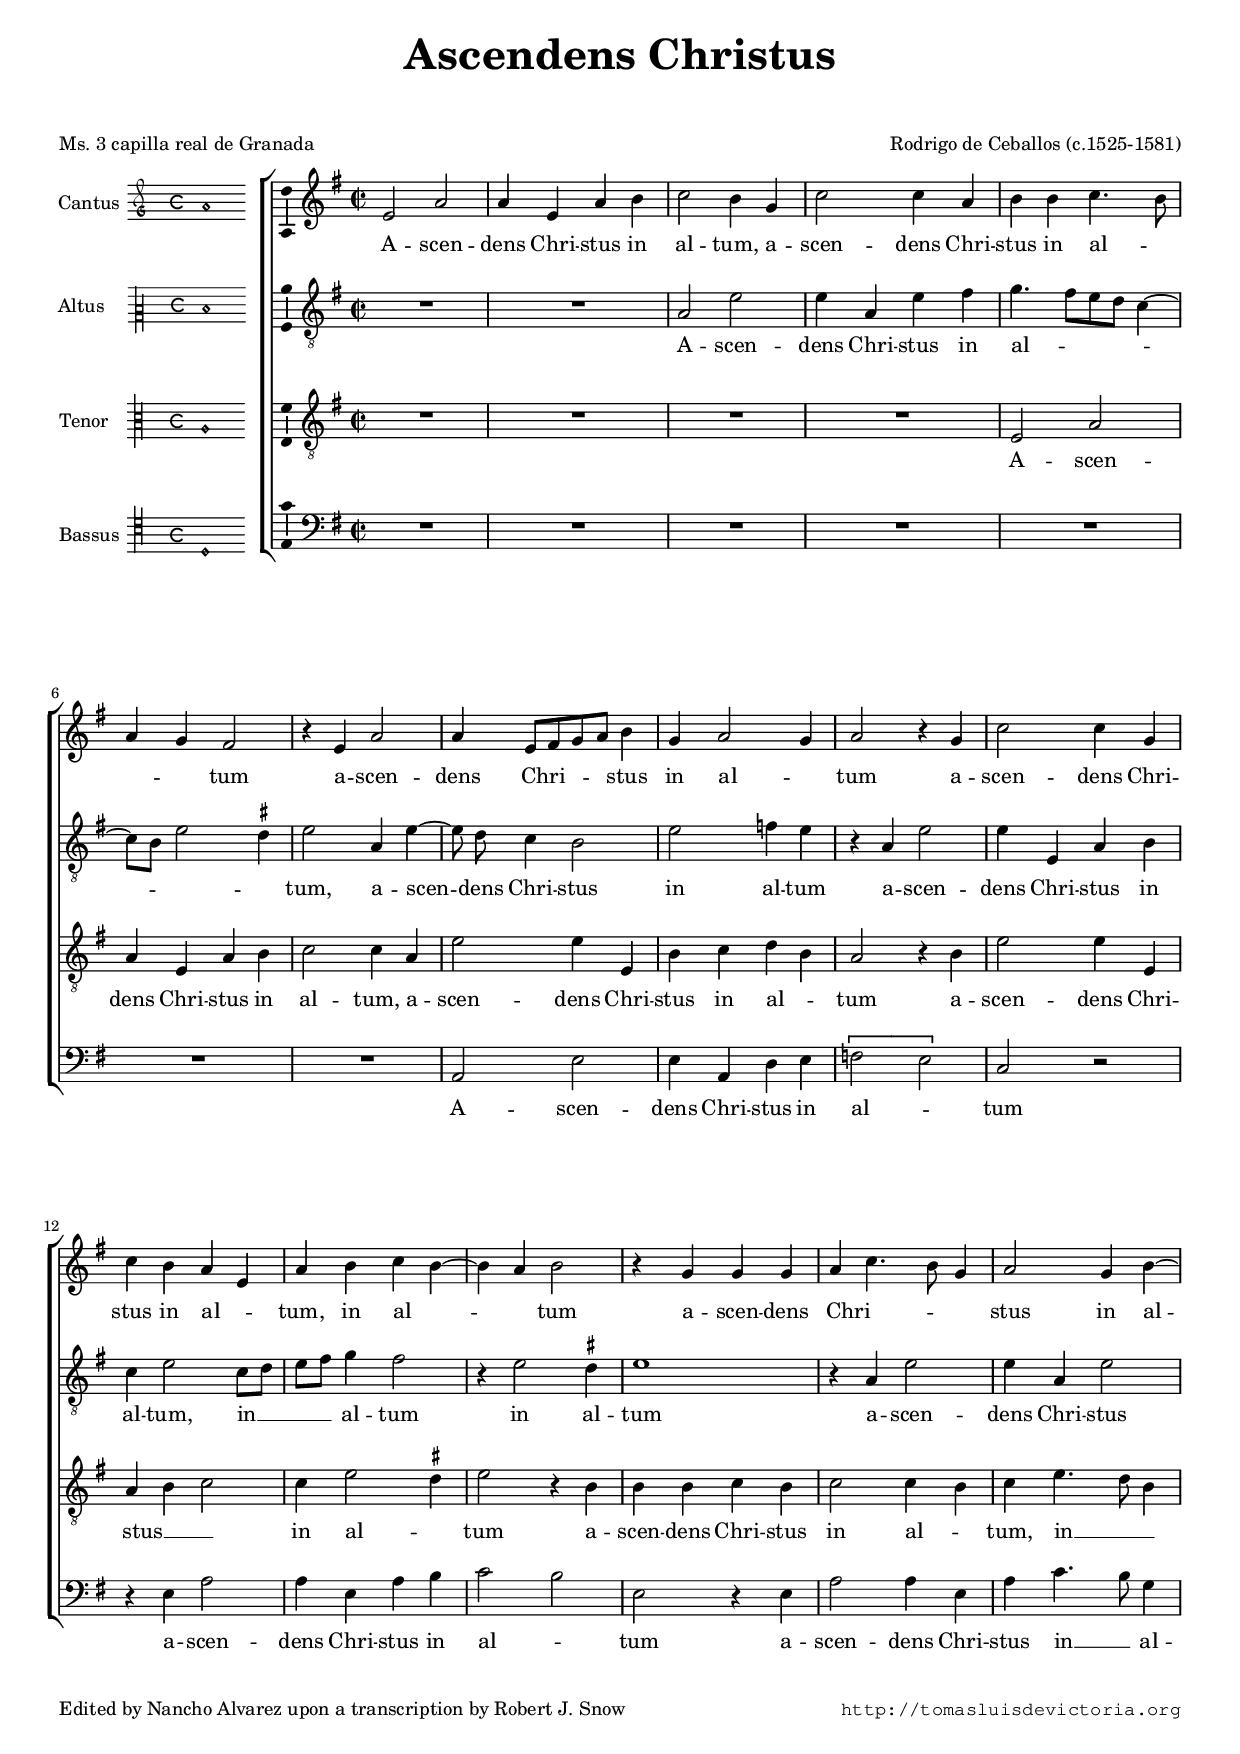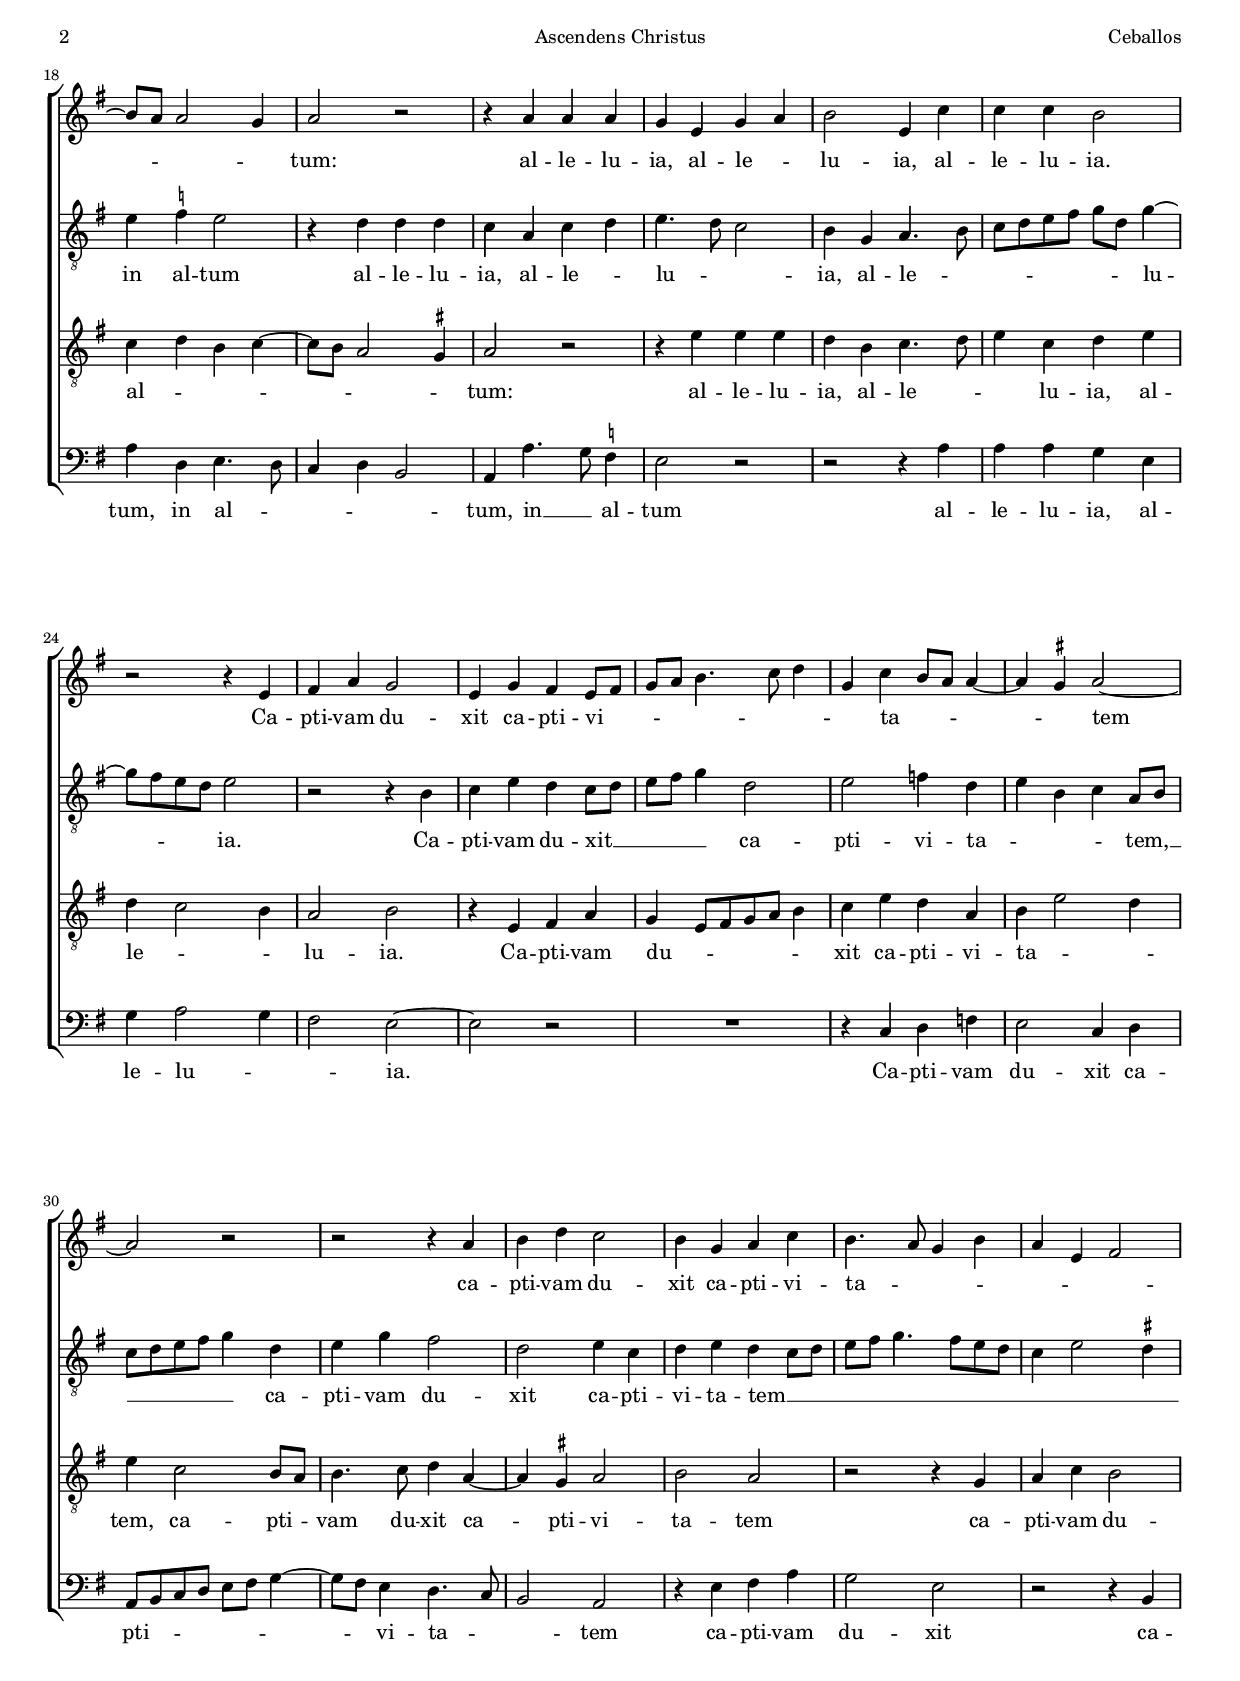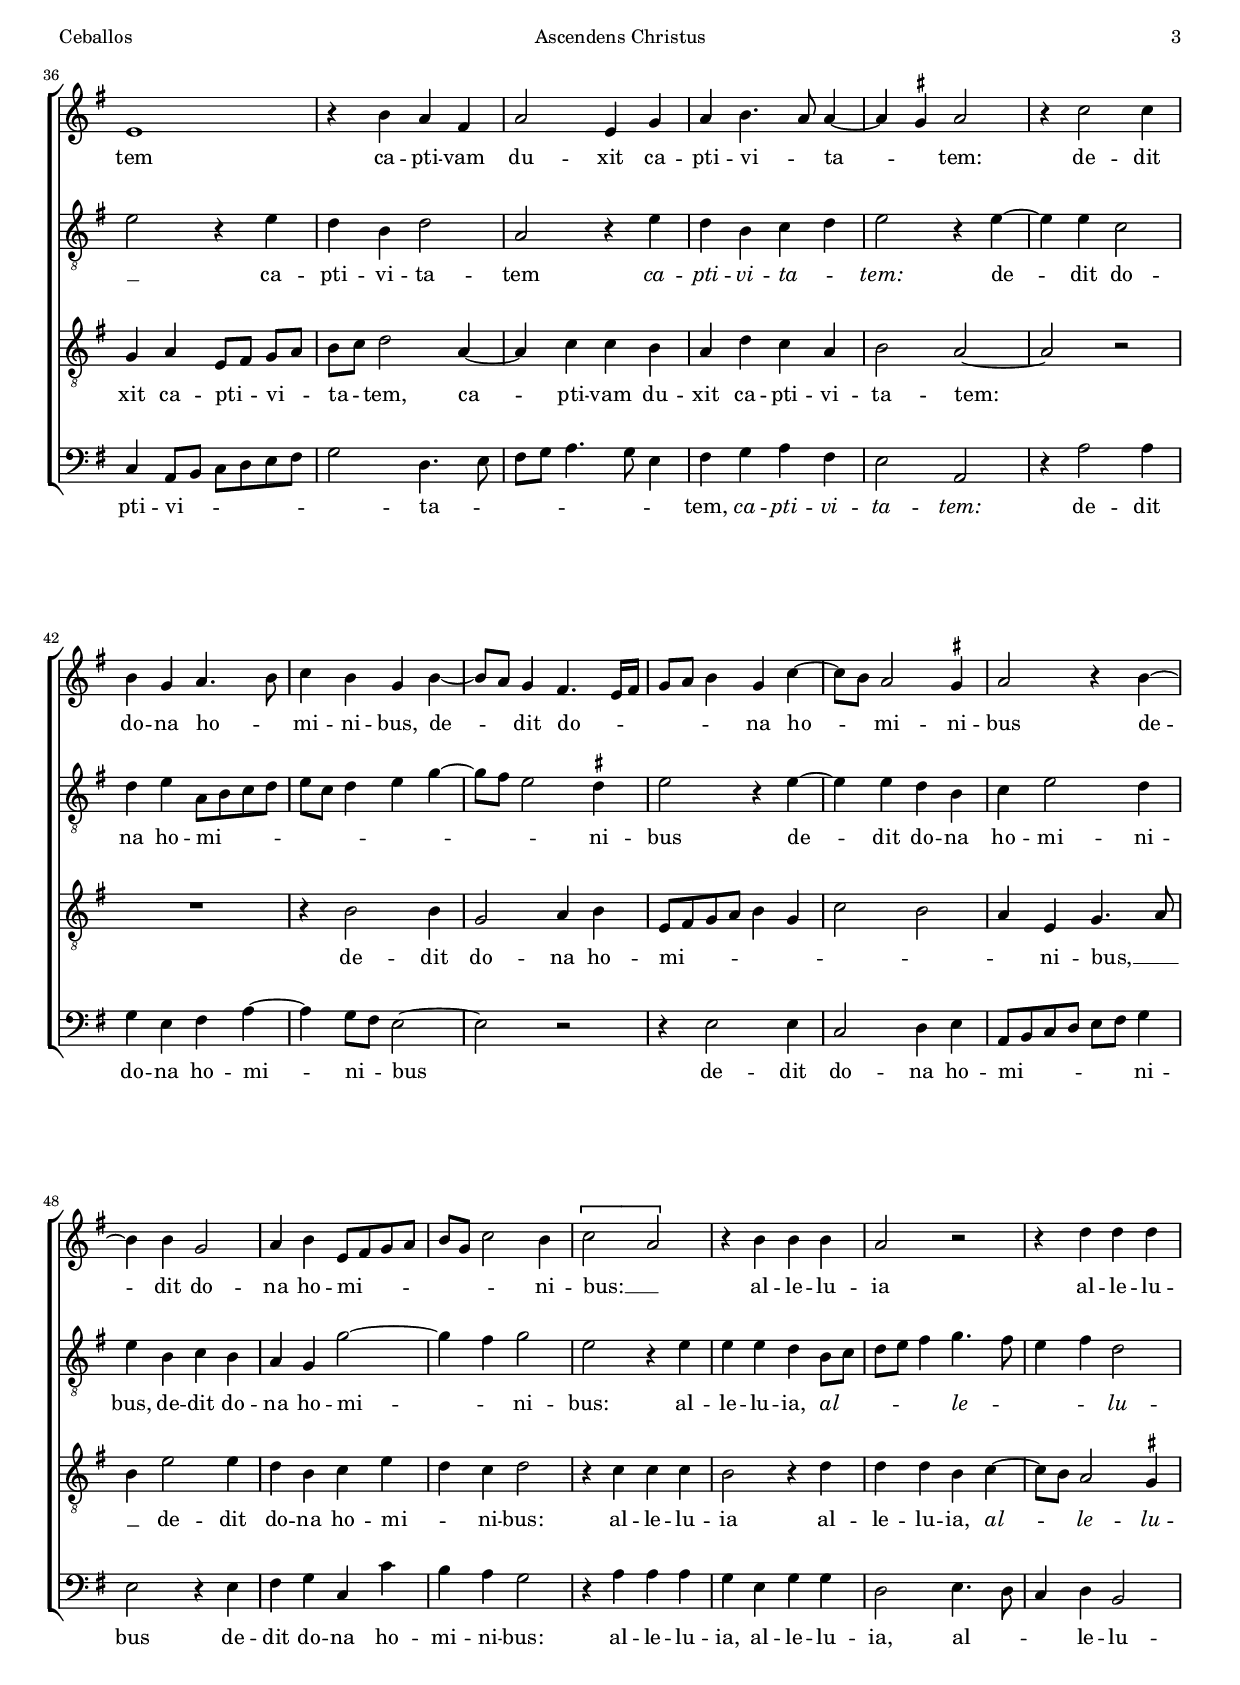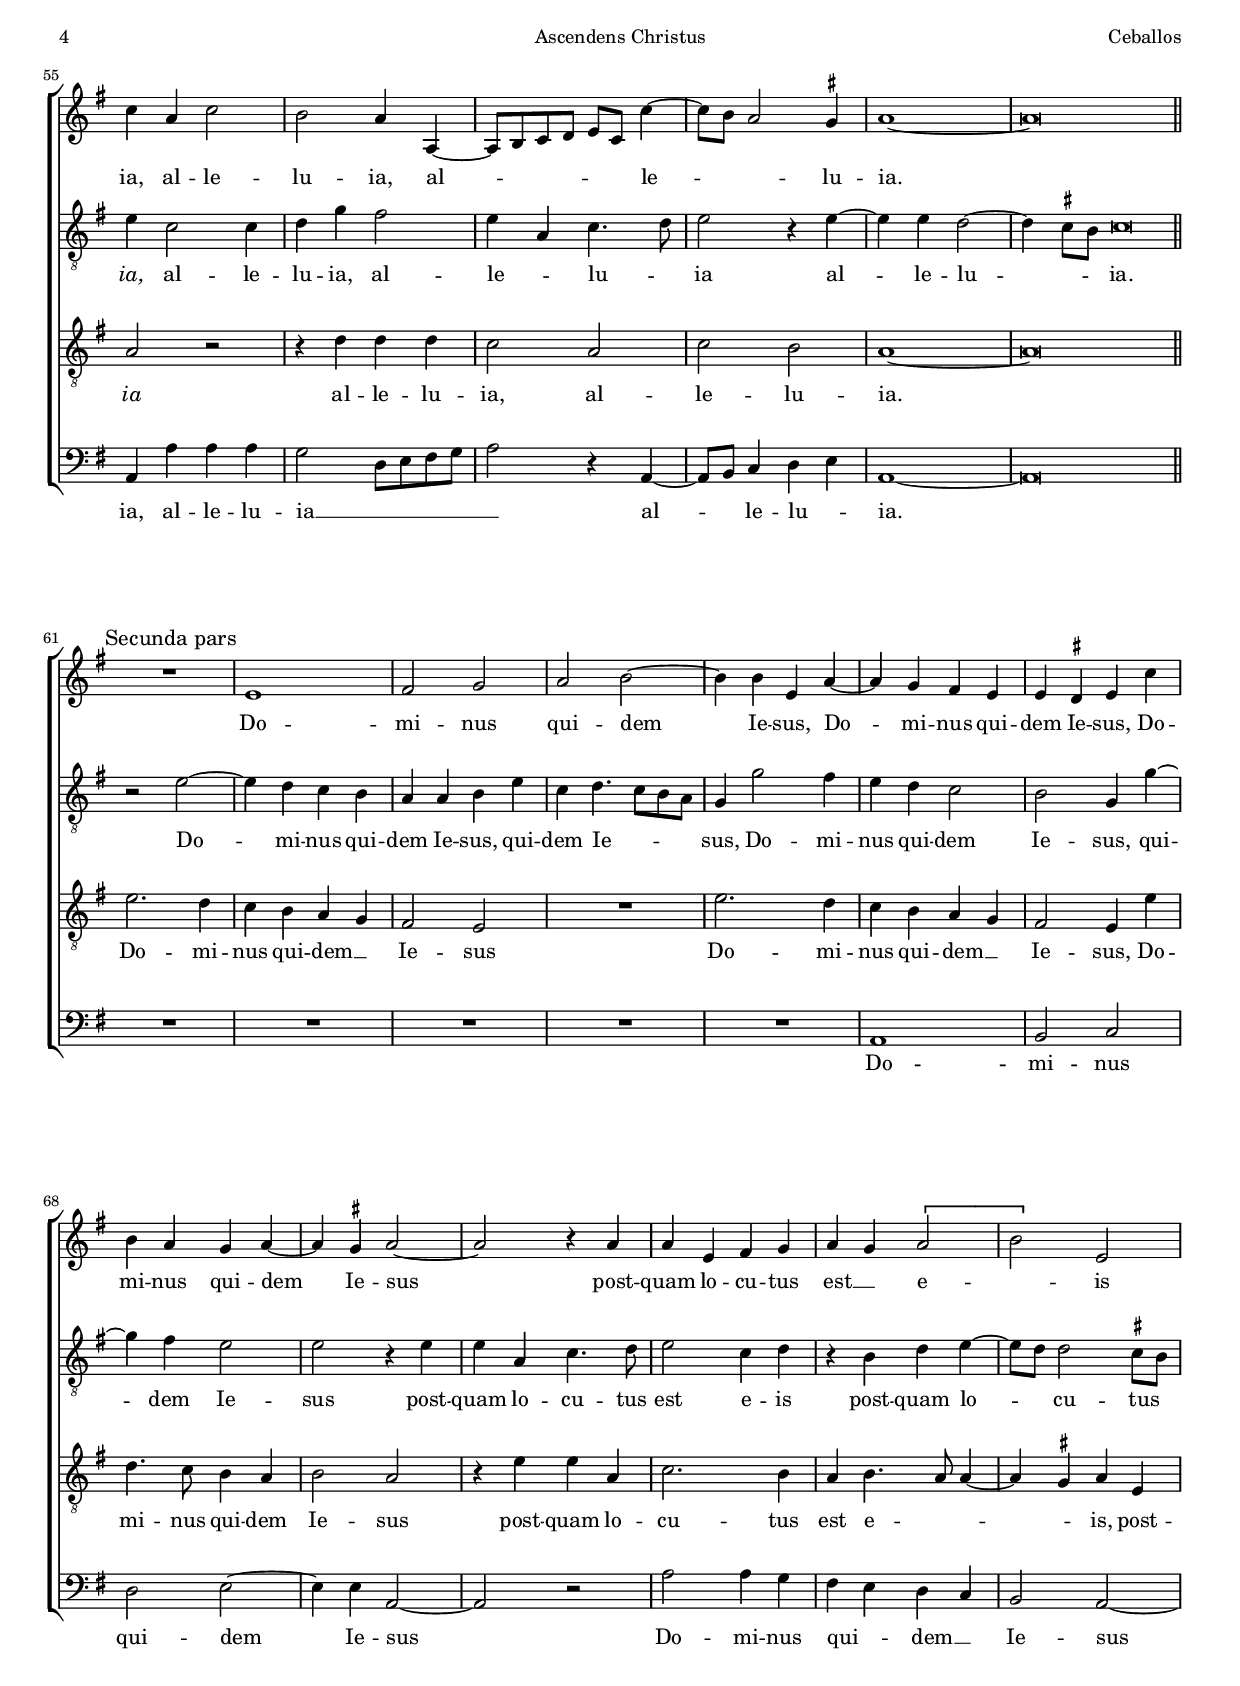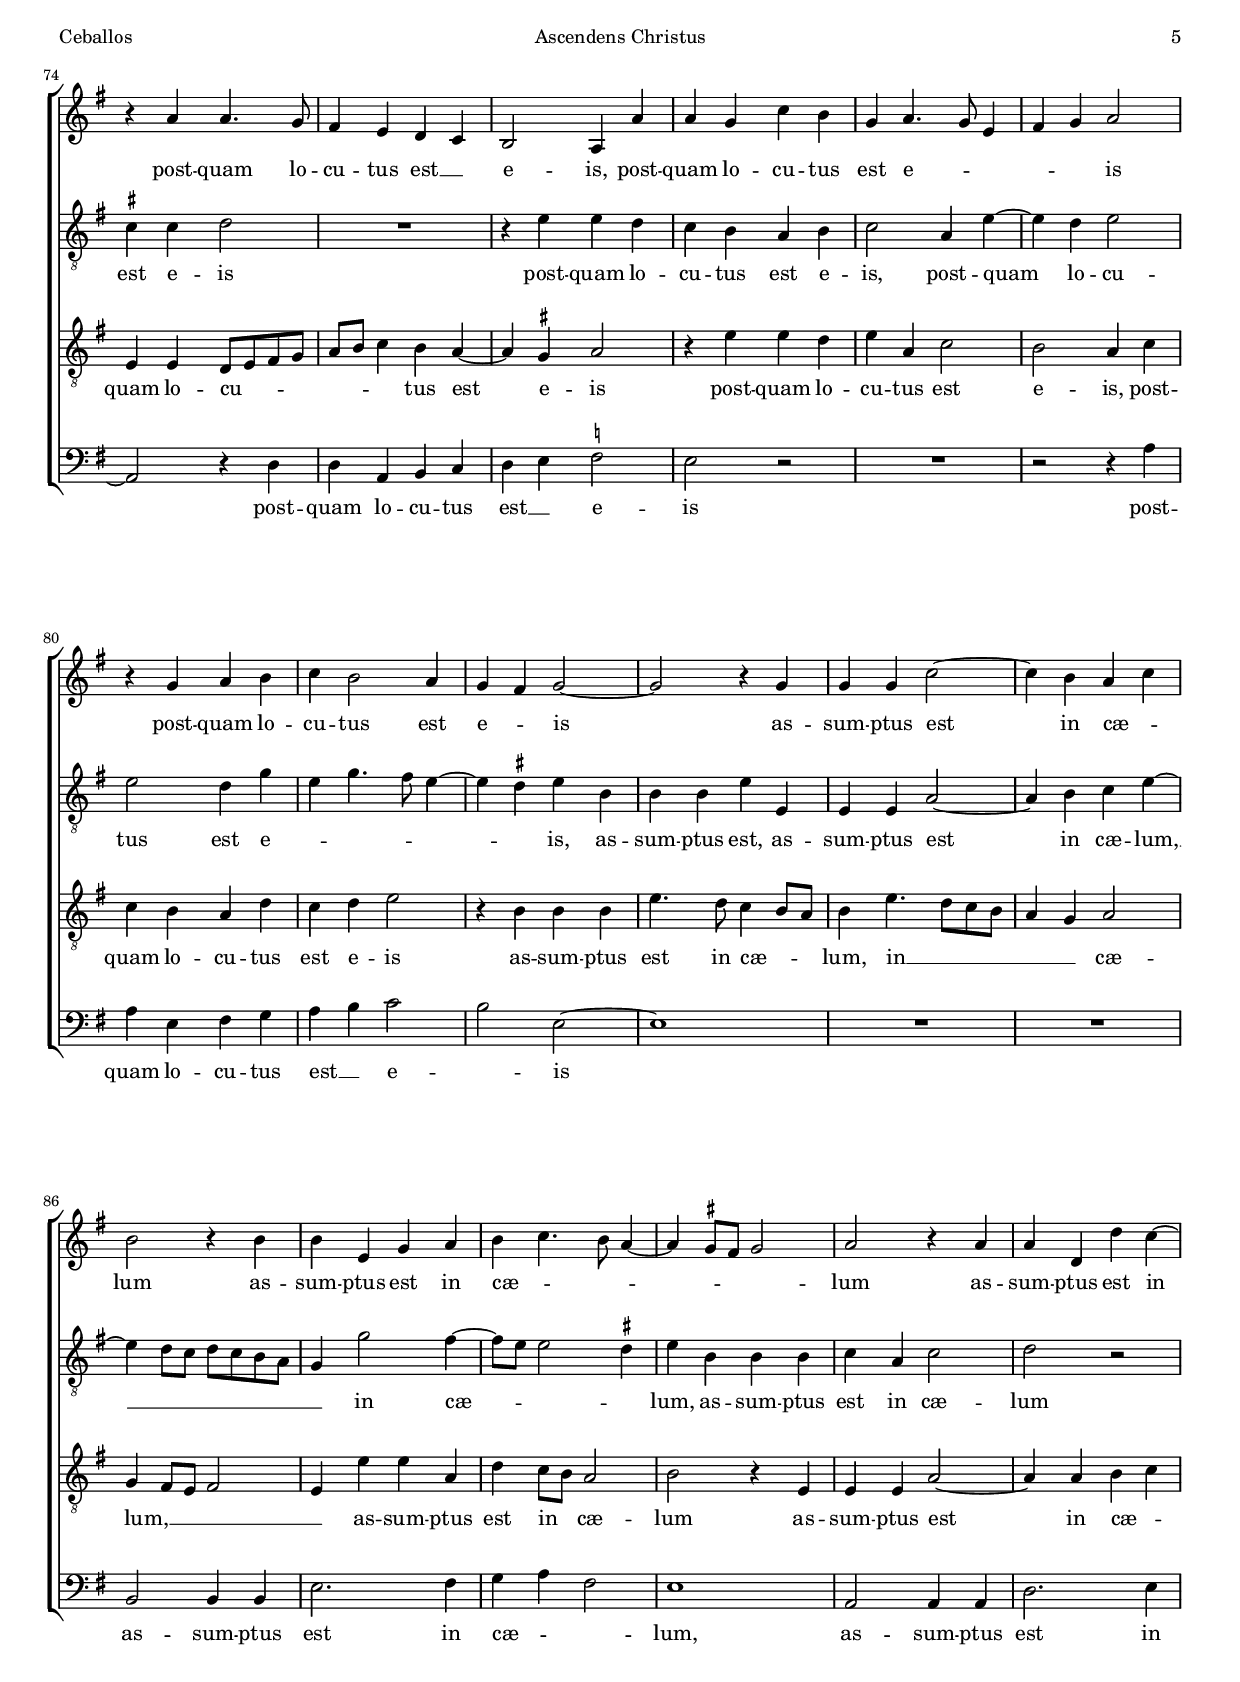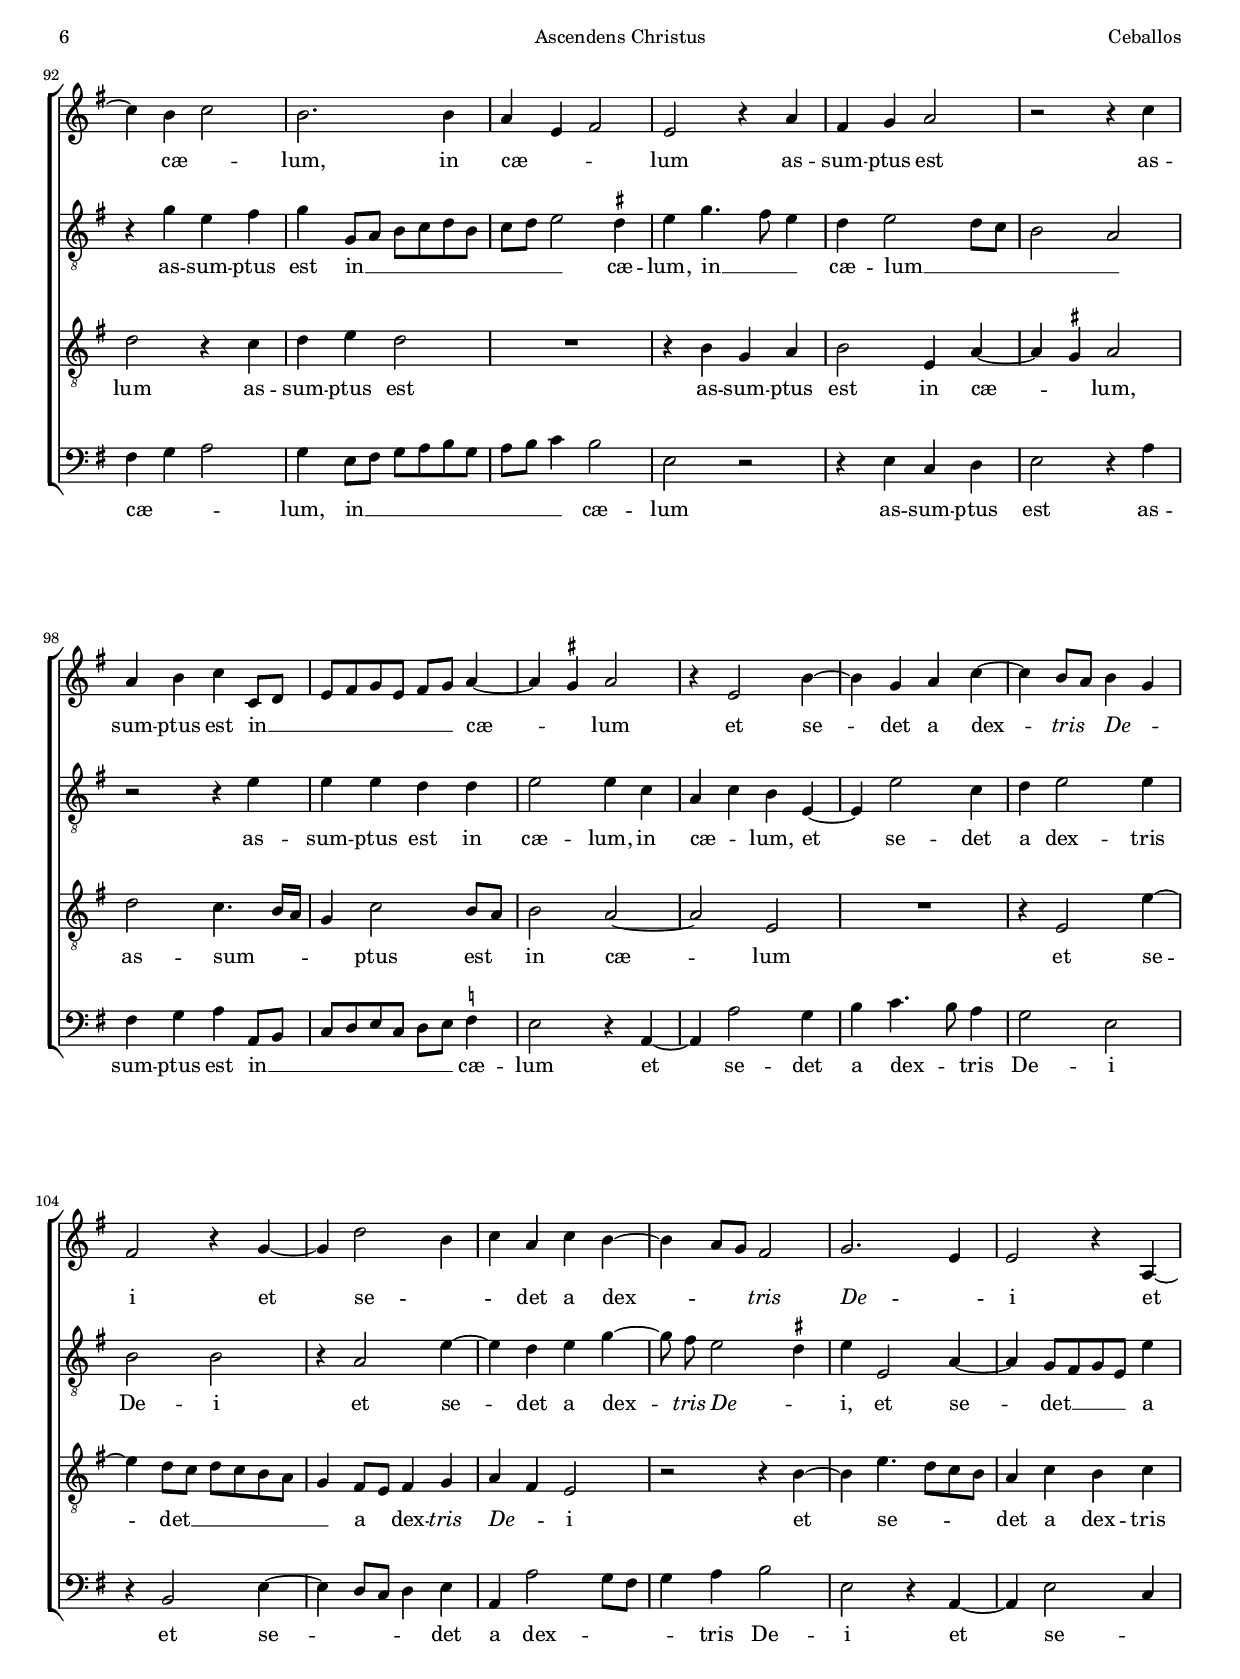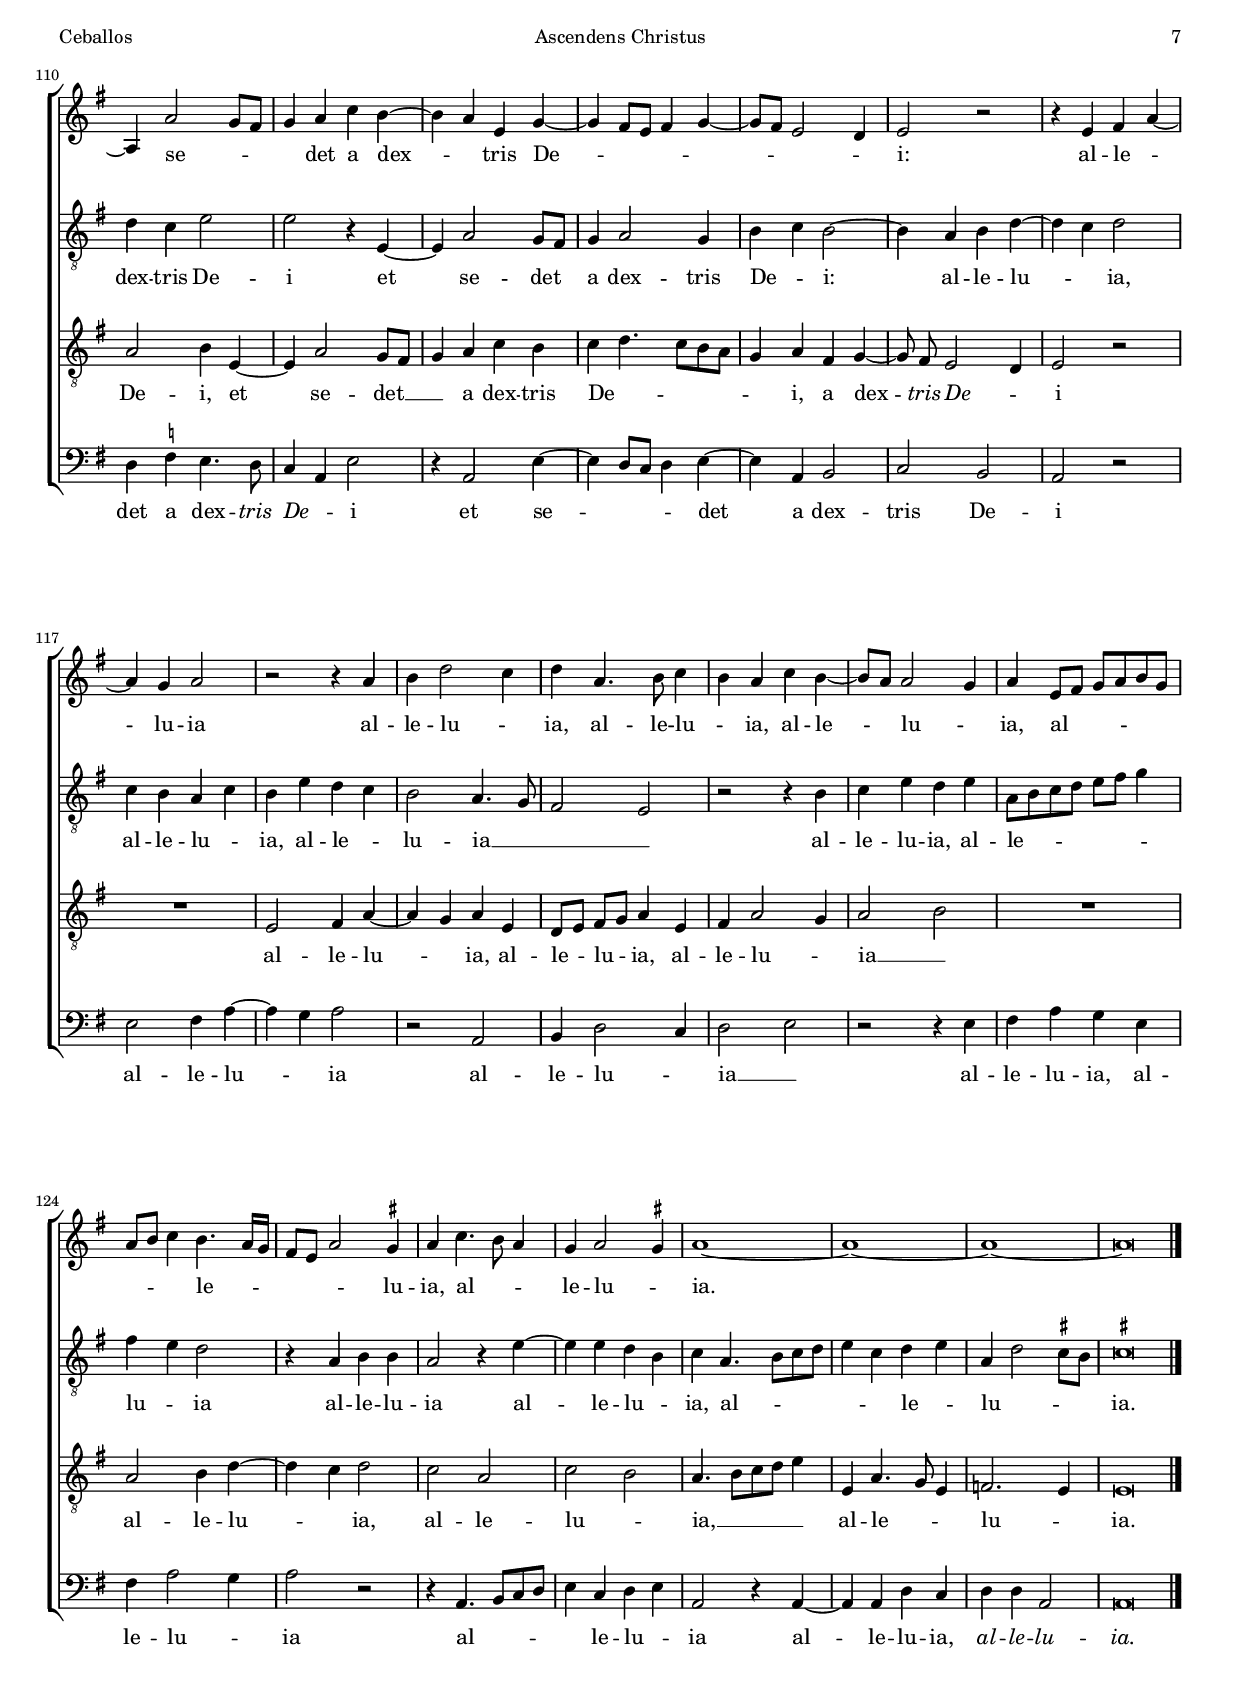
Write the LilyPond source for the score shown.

\version "2.18.0"

#(set-default-paper-size "a4")
#(set-global-staff-size 16.4)
#(ly:set-option 'point-and-click #f)
%mobile -s15.5 -i3.2

italicas=\override LyricText.font-shape = #'italic
rectas=\override LyricText.font-shape = #'upright
ss=\once \set suggestAccidentals = ##t
incipitwidth = 20
mtempo={\tempo 4 = 100}
mtempob={\tempo 4 = 50}
mt=#(define-music-function (parser location offset) (number?) ; move lyric text
      #{ \once \override LyricText.X-offset = -$offset #})

htitle="Ascendens Christus"
hcomposer="Ceballos"

\header {
	title=\markup{\fontsize #3 "Ascendens Christus"}
	%subtitle=""
	subsubtitle=\markup{\null \vspace #2 }
	composer="Rodrigo de Ceballos (c.1525-1581)"
        pdfauthor=\composer
	%opus="(-)"
	poet=\markup{"Ms. 3 capilla real de Granada"}
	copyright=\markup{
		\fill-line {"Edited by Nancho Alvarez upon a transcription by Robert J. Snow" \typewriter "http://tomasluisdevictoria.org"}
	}
%	tagline=""
}

global={\key c \major \time 2/2 \skip 1*60 \bar "||" \break
        \override Score.RehearsalMark.break-visibility=#end-of-line-invisible
        \override Score.RehearsalMark.self-alignment-X=#left
        \mark \markup{\fontsize #-1 "Secunda pars"}
        \skip 1*71
       \bar "|."
}


cantus=\relative c''{
	a2 d
	d4 a d e
	f2 e4 c
	f2 f4 d
	e e f4. e8
	d4 c b2
	r4 a d2
	d4 a8[ b c d] e4
	c4 d2 c4 % snow \ss cis
	d2 r4 c
	f2 f4 c
	f e d a
	d e f e ~
	e d e2
	r4 c c c
	d4 f4. e8 c4
	d2 c4 e ~
	e8 d d2 c4
	d2 r
	r4 d d d
	c a c d
	e2 a,4 f'
	f f e2
	r2 r4 a,
	b4 d c2
	a4 c b a8 b
	c d e4. f8 g4
	c,4 f e8 d d4 ~
	d \ss cis d2 ~
	d2 r
	r2 r4 d
	e g f2
	e4 c d f
	e4. d8 c4 e
	d a b2
	a1
	r4 e' d b
	d2 a4 c
	d e4. d8 d4 ~
	d \ss cis d2
	r4 f2 f4
	e c d4. e8
	f4 e c e ~
	e8 d c4 b4. a16 b
	c8 d e4 c f ~
	f8 e d2 \ss cis4
	d2 r4 e ~
	e e c2
	d4 e a,8 b c d
	e c f2 e4
	\[f2 d\]
	r4 e e e
	d2 r
	r4 g g g
	f d f2
	e d4 d, ~
	d8 e f g a f f'4 ~
	f8 e d2 \ss cis4
	d1 ~
	d\breve*1/2
	
	R1
	a1
	b2 c
	d e ~
	e4 e a, d ~
	d c b a
	a \ss gis a f'
	e d c d ~
	d \ss cis d2 ~
	d r4 d
	d4 a b c
	d c \[d2
	e\] a,
	r4 d d4. c8
	b4 a g f
	e2 d4 d'
	d c f e
	c d4. c8 a4
	b4 c d2
	r4 c d e
	f e2 d4
	c b c2 ~
	c r4 c
	c c f2 ~
	f4 e d f
	e2 r4 e
	e a, c d
	e f4. e8 d4 ~
	d4 \ss cis8 b cis2
	d2 r4 d
	d g, g' f ~
	f4 e f2
	e2. e4
	d4 a b2
	a2 r4 d
	b c d2
	r2 r4 f
	d4 e f f,8 g
	a b c a b c d4 ~
	d \ss cis d2
	r4 a2 e'4 ~
	e c d f ~
	f e8 d e4 c
	b2 r4 c ~
	c g'2 e4
	f d f e ~
	e4 d8 c b2
	c2. a4
	a2 r4 d, ~
	d d'2 c8 b
	c4 d f e ~
	e d a c ~
	c4 b8 a b4 c ~
	c8 b a2 g4
	a2 r
	r4 a b d ~
	d c d2
	r2 r4 d
	e g2 f4
	g4 d4. e8 f4
	e4 d f e ~
	e8 d d2 c4
	d a8 b c d e c
	d e f4 e4. d16 c
	b8 a d2 \ss cis4
	d f4. e8 d4
	c4 d2 \ss cis4
	d1 ~
	d ~
	d ~
	d\breve*1/2
}

altus=\relative c'{
	R1*2
	d2 a'
	a4 d, a' b
	c4. b8[ a g] f4 ~
	f8 e a2 \ss gis4
	a2 d,4 a' ~
	a8 \noBeam g f4 e2
	a2 bes4 a
	r4 d, a'2
	a4 a, d e
	f a2 f8 g
	a b c4 b2
	r4 a2 \ss gis4
	a1
	r4 d, a'2
	a4 d, a'2
	a4 \ss bes a2
	r4 g g g
	f4 d f g 
	a4. g8 f2
	e4 c d4. e8
	f g a b c g c4 ~
	c8 b a g a2
	r2 r4 e
	f4 a g f8 g
	a b c4 g2
	a2 bes4 g
	a e f d8 e 
	f g a b c4 g
	a c b2
	g a4 f
	g a g f8 g
	a8 b c4. b8 a g
	f4 a2 \ss gis4
	a2 r4 a
	g4 e g2
	d r4 a'
	g4 e f g
	a2 r4 a ~
	a a f2
	g4 a d,8 e f g
	a f g4 a c ~
	c8 b a2 \ss gis4
	a2 r4 a ~
	a4 a g e 
	f a2 g4
	a e f e
	d c c'2 ~
	c4 b c2
	a r4 a
	a4 a g e8 f
	g a b4 c4. b8
	a4 b g2
	a4 f2 f4
	g c b2
	a4 d, f4. g8
	a2 r4 a ~
	a a g2 ~
	g4 \ss fis8 e \mtempob fis\breve*1/4 \mtempo
	% este final es raro, pero así está en la versión de Snow
	r2 a ~
	a4 g f e
	d d e a
	f4 g4. f8 e d
	c4 c'2 b4
	a g f2
	e c4 c' ~
	c4 b a2
	a r4 a
	a d, f4. g8
	a2 f4 g
	r4 e g a ~
	a8 g g2 \ss fis8 e
	\ss fis4 fis g2
	R1
	r4 a a g
	f e d e
	f2 d4 a' ~
	a4 g a2
	a2 g4 c
	a c4. b8 a4 ~
	a \ss gis a e
	e e a a,
	a a d2 ~
	d4 e f a ~
	a g8 f g f e d 
	c4 c'2 b4 ~
	b8 a a2 \ss gis4
	a4 e e e
	f d f2
	g r
	r4 c a b
	c c,8 d e f g e
	f g a2 \ss gis4
	a4 c4. b8 a4
	g4 a2 g8 f
	e2 d
	r2 r4 a'
	a a g g
	a2 a4 f
	d f e a, ~
	a a'2 f4
	g a2 a4
	e2 e
	r4 d2 a'4 ~
	a g a c ~
	c8 \noBeam b a2 \ss gis4
	a4 a,2 d4 ~
	d c8[ b c a] a'4
	g4 f a2
	a r4 a, ~
	a d2 c8 b
	c4 d2 c4
	e f e2 ~
	e4 d e g ~
	g4 f g2
	f4 e d f
	e a g f
	e2 d4. c8 
	b2 a
	r2 r4 e'
	f4 a g a 
	d,8 e f g a b c4
	b a g2
	r4 d e e 
	d2 r4 a' ~
	a a g e
	f d4. e8 f g
	a4 f g a 
	d,4 g2 \ss fis8 e
	\ss fis\breve*1/2
}

tenor=\relative c'{
	R1*4
	a2 d
	d4 a d e
	f2 f4 d
	a'2 a4 a,
	e' f g e
	d2 r4 e
	a2 a4 a,
	d e f2
	f4 a2 \ss gis4
	a2 r4 e
	e e f e
	f2 f4 e
	f a4. g8 e4
	f4 g e f ~
	f8 e d2 \ss cis4
	d2 r
	r4 a' a a
	g4 e f4. g8
	a4 f g a
	g4 f2 e4
	d2 e
	r4 a, b d
	c a8[ b c d] e4
	f4 a g d
	e a2 g4
	a f2 e8 d
	e4. f8 g4 d ~
	d \ss cis4 d2
	e2 d
	r2 r4 c
	d f e2
	c4 d a8[ b] c[ d]
	e f g2 d4 ~
	d4 f f e
	d g f d
	e2 d ~
	d r
	R1
	r4 e2 e4
	c2 d4 e
	a,8 b c d e4 c
	f2 e
	d4 a c4. d8
	e4 a2 a4
	g4 e f a
	g f g2
	r4 f f f
	e2 r4 g
	g g e f ~
	f8 e d2 \ss cis4
	d2 r
	r4 g g g
	f2 d
	f e
	d1 ~
	d\breve*1/2
	
	a'2. g4
	f e d c
	b2 a
	R1
	a'2. g4
	f e d c
	b2 a4 a'
	g4. f8 e4 d
	e2 d
	r4 a' a d,
	f2. e4
	d e4. d8 d4 ~
	d \ss cis d a
	a a g8 a b c
	d e f4 e d ~
	d \ss cis d2
	r4 a' a g
	a d, f2
	e d4 f
	f e d g
	f g a2
	r4 e e e
	a4. g8 f4 e8 d
	e4 a4. g8 f e
	d4 c d2
	c4 b8 a b2
	a4 a' a d,
	g4 f8 e d2
	e2 r4 a,
	a a d2 ~
	d4 d e f
	g2 r4 f
	g a g2
	R1
	r4 e c d
	e2 a,4 d ~
	d \ss cis4 d2
	g2 f4. e16 d
	c4 f2 e8 d
	e2 d ~
	d a
	R1
	r4 a2 a'4 ~
	a4 g8 f g f e d
	c4 b8 a b4 c
	d b a2
	r2 r4 e' ~
	e4 a4. g8 f e
	d4 f e f
	d2 e4 a, ~
	a d2 c8 b
	c4 d f e
	f g4. f8 e d
	c4 d b c ~
	c8 \noBeam b a2 g4
	a2 r
	R1
	a2 b4 d ~
	d c d a % Snow \ss cis
	g8[ a] b[ c] d4 a
	b d2 c4
	d2 e
	R1
	d2 e4 g ~
	g4 f g2
	f d
	f e
	d4. e8[ f g] a4
	a, d4. c8 a4
	bes2. a4
	a\breve*1/2
}

bassus=\relative c{
	R1*7
	d2 a'
	a4 d, g a
	\[bes2 a\]
	f2 r
	r4 a d2
	d4 a d e
	f2 e
	a, r4 a
	d2 d4 a
	d f4. e8 c4
	d4 g, a4. g8
	f4 g e2
	d4 d'4. c8 \ss bes4
	a2 r
	r2 r4 d
	d d c a
	c d2 c4
	b2 a ~
	a r
	R1
	r4 f g bes
	a2 f4 g 
	d8 e f g a b c4 ~
	c8 b a4 g4. f8
	e2 d
	r4 a' b d
	c2 a
	r2 r4 e
	f d8 e f g a b
	c2 g4. a8
	b c d4. c8 a4
	b4 c d b
	a2 d,
	r4 d'2 d4
	c a b d ~
	d4 c8 b a2 ~
	a r
	r4 a2 a4
	f2 g4 a
	d,8 e f g a b c4
	a2 r4 a
	b4 c f, f'
	e d c2
	r4 d d d
	c4 a c c
	g2 a4. g8 f4 g e2
	d4 d' d d
	c2 g8 a b c
	d2 r4 d, ~
	d8 e f4 g a
	d,1 ~
	d\breve*1/2
	
	R1*5
	d1
	e2 f
	g2 a ~
	a4 a d,2 ~
	d r
	d'2 d4 c
	b a g f
	e2 d ~
	d r4 g
	g d e f
	g a \ss bes2
	a2 r
	R1
	r2 r4 d
	d4 a b c
	d e f2
	e a, ~
	a1
	R1*2
	e2 e4 e
	a2. b4
	c d b2
	a1
	d,2 d4 d
	g2. a4
	b c d2
	c4 a8 b c d e c
	d e f4 e2
	a,2 r
	r4 a f g
	a2 r4 d
	b4 c d d,8 e
	f g a f g a \ss bes4
	a2 r4 d, ~
	d d'2 c4
	e4 f4. e8 d4
	c2 a
	r4 e2 a4 ~
	a g8 f g4 a
	d,4 d'2 c8 b
	c4 d e2
	a,2 r4 d, ~
	d a'2 f4
	g \ss bes a4. g8
	f4 d a'2
	r4 d,2 a'4 ~
	a4 g8 f g4 a ~
	a d, e2
	f e
	d2 r
	a'2 b4 d ~
	d c d2
	r2 d,
	e4 g2 f4
	g2 a
	r2 r4 a
	b d c a
	b d2 c4
	d2 r2
	r4 d,4. e8 f g
	a4 f g a
	d,2 r4 d ~
	d d g f 
	g g d2
	d\breve*1/2
}

textocantus=\lyricmode{
A -- scen -- dens Chri -- stus in al -- tum,
a -- scen -- dens Chri -- stus in al -- _ _ _ tum
a -- scen -- dens \mt #.5 Chri -- _ _ _ stus in al -- _ tum
a -- scen -- dens Chri -- stus in al -- _ tum,
in al -- _ _ tum
a -- scen -- dens \mt #.5 Chri -- _ _ _ stus in al -- _ _ _ tum:
al -- le -- lu -- ia,
al -- le -- _ lu -- ia,
al -- le -- lu -- ia.
Ca -- pti -- vam du -- xit ca -- pti -- vi -- _ _ _ _ _ _ _ ta -- _ _ _ _ tem
ca -- pti -- vam du -- xit ca -- pti -- vi -- ta -- _ _ _ _ _ _ tem
ca -- pti -- vam du -- xit 
ca -- pti -- vi -- _ ta -- _ tem:
de -- dit do -- na ho -- _ mi -- ni -- bus,
de -- _ dit do -- _ _ _ _ _ na ho -- _ mi -- ni -- bus
de -- dit do -- na ho -- mi -- _ _ _ _ _ _ ni -- bus: __ _
al -- le -- lu -- ia
al -- le -- lu -- ia,
al -- le -- lu -- ia,
al -- _ _ _ _ _ le -- _ _ lu -- ia.

Do -- mi -- nus qui -- dem Ie -- sus,
Do -- mi -- nus qui -- dem Ie -- sus,
Do -- mi -- nus qui -- dem Ie -- sus
post -- quam lo -- cu -- tus \mt #.4 est __ _ e -- _ is
post -- quam lo -- cu -- tus \mt #.5 est __ _ e -- is,
post -- quam lo -- cu -- tus est e -- _ _ _ _ is
post -- quam lo -- cu -- tus est e -- _ is
as -- sum -- ptus est in cæ -- _ lum
as -- sum -- ptus est in cæ -- _ _ _ _ _ _ lum
as -- sum -- ptus est in \mt #.3 cæ -- _ lum,
in cæ -- _ _ lum
as -- sum -- ptus est
as -- sum -- ptus est in __ _ _ _ _ _ _ _ cæ -- _ lum
et se -- det a dex -- \italicas \mt #.5 tris _ De -- _ \rectas i
et se -- _ _ det a dex -- _ _ \italicas tris De -- _ \rectas i
et se -- _ _ _ det a dex -- _ tris De -- _ _ _ _ _ _ _ i:
al -- le -- _ lu -- ia
al -- le -- lu -- _ ia,
al -- le -- lu -- _ ia,
al -- le -- _ lu -- _ ia,
al -- _ _ _ _ _ _ _ _ le -- _ _ _ _ _ lu -- ia,
al -- _ _ le -- lu -- _ ia.
}

textoaltus=\lyricmode{
A -- scen -- dens Chri -- stus in al -- _ _ _ _ _ _ _ tum,
a -- scen -- dens Chri -- stus in al -- tum
a -- scen -- dens Chri -- stus in al -- tum,
in __ _ _ _ al -- tum
in al -- tum
a -- scen -- dens Chri -- stus in al -- tum
al -- le -- lu -- ia,
al -- le -- _ lu -- _ _ ia,
al -- le -- _ _ _ _ _ _ _ lu -- _ _ _ ia.
Ca -- pti -- vam du -- xit __ _ _ _ _ ca -- pti -- vi -- ta -- _ _ _ \mt #.5 tem, __ _ _ _ _ _ _ 
ca -- pti -- vam du -- xit ca -- pti -- vi -- ta -- tem __ _ _ _ _ _ _ _ _ _ _ _ _ 
ca -- pti -- vi -- ta -- tem
\italicas
ca -- pti -- vi -- ta -- _ tem:
\rectas
de -- dit do -- na ho -- mi -- _ _ _ _ _ _ _ _ _ _ ni -- bus
de -- dit do -- na ho -- mi -- ni -- bus,
de -- dit do -- na ho -- mi -- _ ni -- bus:
al -- le -- lu -- ia,
\italicas
al -- _ _ _ _ le -- _ _ _ lu -- ia,
\rectas
al -- le -- lu -- ia,
al -- le -- _ lu -- _ ia
al -- le -- lu -- _ _ ia.

Do -- mi -- nus qui -- dem Ie -- sus,
qui -- dem Ie -- _ _ _ sus,
Do -- mi -- nus qui -- dem Ie -- sus,
\mt #.8 qui -- dem Ie -- sus
post -- quam lo -- cu -- tus est e -- is
post -- quam lo -- _ cu -- \mt #.4 tus _ est e -- is
post -- quam lo -- cu -- tus est e -- is,
post -- quam lo -- cu -- tus est e -- _ _ _ _ _ is,
as -- sum -- ptus est,
as -- sum -- ptus est
in cæ -- \mt #1 lum, __ _ _ _ _ _ _ _ 
in cæ -- _ _ _ lum,
as -- sum -- ptus est in cæ -- lum
as -- sum -- ptus est in __ _ _ _ _ _ _ _ _ cæ -- lum,
in __ _ _ cæ -- lum __ _ _ _ _ 
as -- sum -- ptus est in cæ -- lum,
in cæ -- _ lum,
et se -- det a dex -- tris De -- i
et se -- det a dex -- \italicas tris De -- _ \rectas i,
et se -- \mt #.5 det __ _ _ _ a dex -- tris De -- i
et se -- \mt #.3 det _ a dex -- tris De -- _ i:
al -- le -- lu -- _ ia,
al -- le -- lu -- _ ia,
al -- le -- _ lu -- ia __ _ _ _ 
al -- le -- lu -- ia,
al -- le -- _ _ _ _ _ _ lu -- _ ia
al -- le -- lu -- ia
al -- le -- lu -- _ ia,
al -- _ _ _ _ _ le -- _ lu -- _ _ _ ia.
}

textotenor=\lyricmode{
A -- scen -- dens Chri -- stus in al -- tum,
a -- scen -- dens Chri -- stus in al -- _ tum
a -- scen -- dens Chri -- \mt #.5 stus __ _ _ in al -- _ tum
a -- scen -- dens Chri -- stus in al -- _ tum,
in __ _ _ al -- _ _ _ _ _ _ tum:
al -- le -- lu -- ia,
al -- le -- _ _ lu -- ia,
al -- le -- _ _ lu -- ia.
Ca -- pti -- vam du -- _ _ _ _ _ xit ca -- pti -- vi -- ta -- _ _ tem,
ca -- \mt #.5 pti -- _ vam du -- xit ca -- pti -- vi -- ta -- tem
ca -- pti -- vam du -- xit ca -- pti -- _ vi -- _ ta -- _ tem,
ca -- pti -- vam du -- xit ca -- pti -- vi -- ta -- tem:
de -- dit do -- na ho -- mi -- _ _ _ _ _ _ _ _ ni -- bus, __ _ _ 
de -- dit do -- na ho -- mi -- _ ni -- bus:
al -- le -- lu -- ia
al -- le -- lu -- ia,
\italicas
al -- _ le -- lu -- ia
\rectas
al -- le -- lu -- ia,
al -- le -- lu -- ia.

Do -- mi -- nus qui -- \mt #.8 dem __ _ Ie -- sus
Do -- mi -- nus qui -- \mt #.8 dem __ _ Ie -- sus,
Do -- mi -- nus qui -- dem Ie -- sus
post -- quam lo -- cu -- tus est e -- _ _ _ is,
post -- quam lo -- cu -- _ _ _ _ _ _ tus est e -- is
post -- quam lo -- cu -- tus est e -- is,
post -- quam lo -- cu -- tus est e -- is
as -- sum -- ptus est in cæ -- _ _ lum,
in __ _ _ _ _ _ cæ -- \mt #.3 lum, __ _ _ _ _ 
as -- sum -- ptus est in _ cæ -- lum
as -- sum -- ptus est in cæ -- _ lum
as -- sum -- ptus est
as -- sum -- ptus est in cæ -- _ lum,
as -- sum -- _ _ _ ptus \mt #.3 est _ in cæ -- lum
et se -- \mt #.3 det __ _ _ _ _ _ _ a _ dex -- \italicas tris De -- _ \rectas i
et se -- _ _ _ det a dex -- tris De -- i,
et se -- \mt #.5 det __ _ _ a dex -- tris De -- _ _ _ _ _ i,
a dex -- \italicas tris De -- _ \rectas i
al -- le -- lu -- _ ia,
al -- le -- _ lu -- _ ia,
al -- le -- lu -- _ ia __ _
al -- le -- lu -- _ ia,
al -- le -- lu -- _ ia, __ _ _ _ _ 
al -- le -- _ _ lu -- _ ia.
}

textobassus=\lyricmode{
A -- scen -- dens Chri -- stus in al -- _ tum
a -- scen -- dens Chri -- stus in al -- _ tum
a -- scen -- dens Chri -- stus in __ _ al -- tum,
in al -- _ _ _ _ tum,
in __ _ al -- tum
al -- le -- lu -- ia,
al -- le -- lu -- _ _ ia.
Ca -- pti -- vam du -- xit ca -- \mt #.5 pti -- _ _ _ _ _ _ _ vi -- ta -- _ _ tem
ca -- pti -- vam du -- xit
ca -- pti -- vi -- _ _ _ _ _ _ ta -- _ _ _ _ _ _ tem,
\italicas
ca -- pti -- vi -- ta -- tem:
\rectas
de -- dit do -- na ho -- mi -- ni -- _ bus
de -- dit do -- na ho -- mi -- _ _ _ _ _ ni -- bus
de -- dit do -- na ho -- mi -- ni -- bus:
al -- le -- lu -- ia,
al -- le -- lu -- ia,
al -- _ _ le -- lu -- ia,
al -- le -- lu -- ia __ _ _ _ _ _ 
al -- _ le -- lu -- _ ia.

Do -- mi -- nus qui -- dem Ie -- sus
Do -- mi -- nus qui -- _ \mt #.6 dem __ _ Ie -- sus
post -- quam lo -- cu -- tus \mt #.4 est __ _ e -- is
post -- quam lo -- cu -- tus est __ _ e -- _ is
as -- sum -- ptus est in cæ -- _ _ lum,
as -- sum -- ptus est in cæ -- _ _ lum,
in __ _ _ _ _ _ _ _ _ cæ -- lum
as -- sum -- ptus est
as -- sum -- ptus est in __ _ _ _ _ _ _ _ cæ -- lum
et se -- det a dex -- _ tris De -- i
et se -- _ _ _ det a \mt #.5 dex -- _ _ _ tris De -- i
et se -- _ det a \mt #1 dex -- \italicas tris De -- _ \rectas i
et se -- _ _ _ det a dex -- tris De -- i
al -- le -- lu -- _ ia
al -- le -- lu -- _ ia __ _
al -- le -- lu -- ia,
al -- le -- lu -- _ ia
al -- _ _ _ _ le -- lu -- _ ia
al -- le -- lu -- ia,
\italicas
al -- le -- lu -- ia.
}


incipitcantus=\markup{
	\score{
		{ 
		\set Staff.instrumentName="Cantus "
		\override NoteHead.style = #'neomensural
		\override Staff.TimeSignature.style = #'neomensural
		\cadenzaOn 
		\clef "petrucci-g"
		\key c \major
		\time 4/4
                a'1
		} 

	\layout { line-width=\incipitwidth indent = 0 }
	}
}

incipitaltus=\markup{
	\score{
		{ 
		\set Staff.instrumentName="Altus    "
		\override NoteHead.style = #'neomensural 
		\override Staff.TimeSignature.style = #'neomensural
		\cadenzaOn 
		\clef "petrucci-c2"
		\key c \major
		\time 4/4
               d'1
		} 
	\layout { line-width=\incipitwidth indent = 0 }
	}
}


incipittenor=\markup{
	\score{
		{ 
		\set Staff.instrumentName="Tenor   "
		\override NoteHead.style = #'neomensural 
		\override Staff.TimeSignature.style = #'neomensural
		\cadenzaOn 
		\clef "petrucci-c3"
		\key c \major
		\time 4/4
                a1
		} 
	\layout { line-width=\incipitwidth indent=0 }
	}
}

incipitbassus=\markup{
	\score{
		{ 
		\set Staff.instrumentName="Bassus "
		\override NoteHead.style = #'neomensural
		\override Staff.TimeSignature.style = #'neomensural
		\cadenzaOn 
		\clef "petrucci-c4"
		\key c \major
		\time 4/4
                d1
		} 
	\layout { line-width=\incipitwidth indent = 0 }
	}
}

%\layout {
%       \context {\Voice
%               \remove Ligature_bracket_engraver
%               \consists Mensural_ligature_engraver
%       }
%       line-width=\incipitwidth
%       indent = 0
%}

\score {\transpose c' g{
\new ChoirStaff<<

	\new Staff <<\global
	\new Voice="v1" {
		\set Staff.instrumentName=\incipitcantus
		\clef "treble"
		\cantus }
	\new Lyrics \lyricsto "v1" {\textocantus }
	>>

	\new Staff <<\global
	\new Voice="v2" {
		\set Staff.instrumentName=\incipitaltus
		\clef "G_8"
		\altus }
	\new Lyrics \lyricsto "v2" {\textoaltus }
	>>
	
	\new Staff <<\global
	\new Voice="v3" {
		\set Staff.instrumentName=\incipittenor
		\clef "G_8"
		\tenor }
	\new Lyrics \lyricsto "v3" {\textotenor }
	>>

	\new Staff <<\global
	\new Voice="v4" {
		\set Staff.instrumentName=\incipitbassus
		\clef "bass"
		\bassus }
	\new Lyrics \lyricsto "v4" {\textobassus }
	>>
	
>>

	} % transpose

\layout{ 
	\context {\Lyrics 
		\override VerticalAxisGroup.staff-affinity = #UP
		\override VerticalAxisGroup.nonstaff-relatedstaff-spacing =
			#'((basic-distance . 0) (minimum-distance . 0) (padding . 1))
		\override LyricText.font-size = #1.2
		\override LyricHyphen.minimum-distance = #0.5
	}
	\context {\Score 
		tempoHideNote = ##t
		\override BarNumber.padding = #2 
	}
	\context {\Voice 
		%melismaBusyProperties = #'()
		%autoBeaming = ##f
	}
	\context {\Staff 
                %\RemoveEmptyStaves
                %\override VerticalAxisGroup.remove-first = ##t
		\override VerticalAxisGroup.staff-staff-spacing =
			#'((basic-distance . 11) (minimum-distance . 0) (padding . 1))
		\consists Ambitus_engraver 
		\override LigatureBracket.padding = #1
	}
}

%\midi { \mtempo }

}


\paper{
	evenHeaderMarkup=\markup  \fill-line { \fromproperty #'page:page-number-string \htitle \hcomposer }
	oddHeaderMarkup= \markup  \fill-line { \on-the-fly #not-first-page \hcomposer \on-the-fly #not-first-page \htitle \on-the-fly #not-first-page \fromproperty #'page:page-number-string }
	%system-count=20
	%page-count = 8
	ragged-last-bottom = ##f
	indent=3.6\cm
	system-system-spacing =
	#'((basic-distance . 20) (minimum-distance . 0) (padding . 5))
	top-system-spacing = % header
	#'((basic-distance . 8) (minimum-distance . 0) (padding . 0))
	last-bottom-spacing = % footer
	#'((basic-distance . 12) (minimum-distance . 0) (padding . 0))
	markup-system-spacing.padding = #1.5
}
